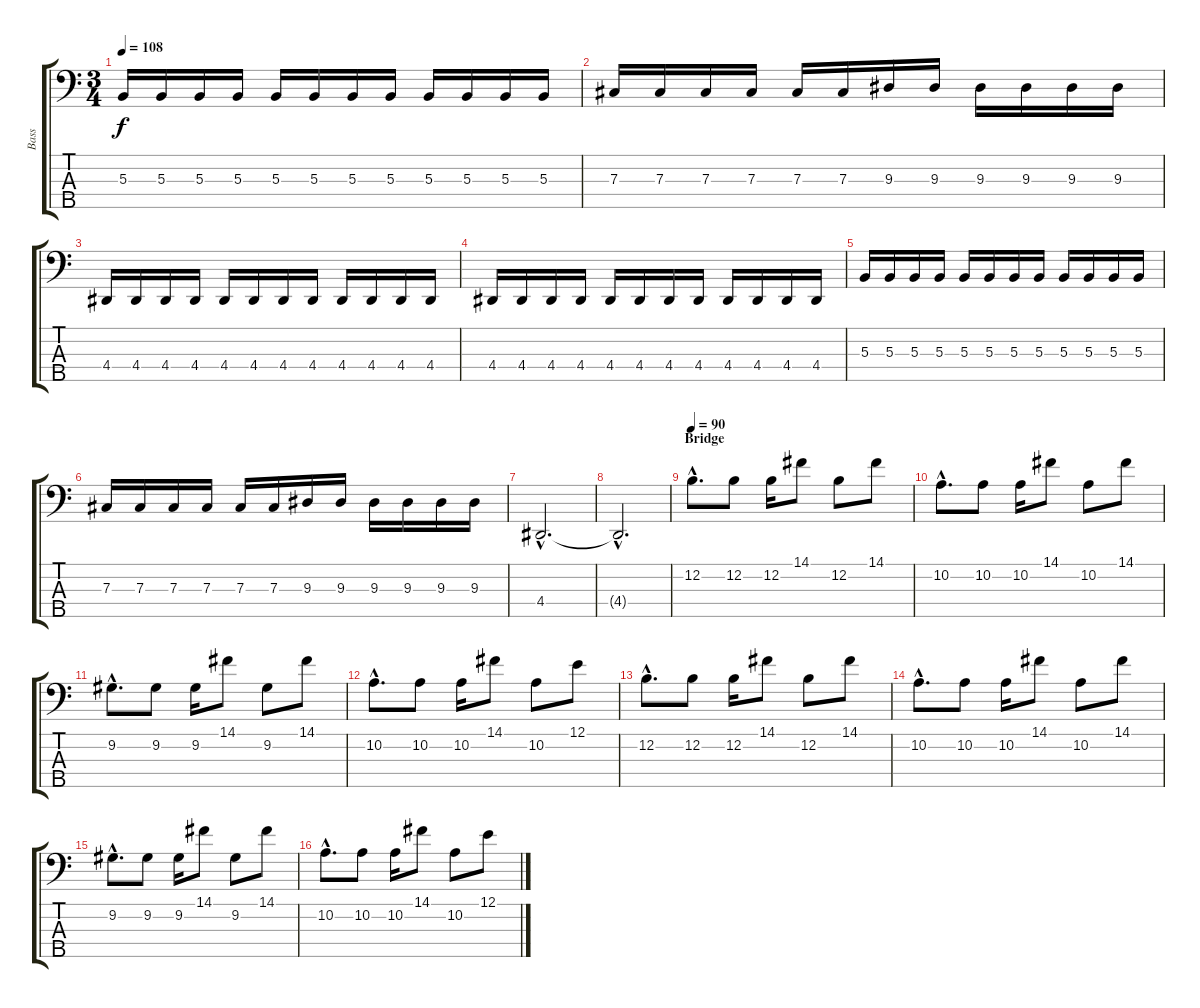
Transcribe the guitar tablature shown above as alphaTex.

\track ("Bass" "Bass") {instrument electricbassfinger}
\staff {score tabs}
\tuning (E2 B1 Gb1 B0 Bb0) {hide}
\ts (3 4)
\tempo 108
\clef f4
\ks c
5.3.16{dy f} 5.3.16 5.3.16 5.3.16 5.3.16 5.3.16 5.3.16 5.3.16 5.3.16 5.3.16 5.3.16 5.3.16 |
7.3.16 7.3.16 7.3.16 7.3.16 7.3.16 7.3.16 9.3.16 9.3.16 9.3.16 9.3.16 9.3.16 9.3.16 |
4.4.16 4.4.16 4.4.16 4.4.16 4.4.16 4.4.16 4.4.16 4.4.16 4.4.16 4.4.16 4.4.16 4.4.16 |
4.4.16 4.4.16 4.4.16 4.4.16 4.4.16 4.4.16 4.4.16 4.4.16 4.4.16 4.4.16 4.4.16 4.4.16 |
5.3.16 5.3.16 5.3.16 5.3.16 5.3.16 5.3.16 5.3.16 5.3.16 5.3.16 5.3.16 5.3.16 5.3.16 |
7.3.16 7.3.16 7.3.16 7.3.16 7.3.16 7.3.16 9.3.16 9.3.16 9.3.16 9.3.16 9.3.16 9.3.16 |
4.4{hac}.2{d} |
4.4{hac t}.2{d} |
\section ("" "Bridge")
\tempo 90
12.2{hac}.8{d} 12.2.8 12.2.16 14.1.8 12.2.8 14.1.8 |
10.2{hac}.8{d} 10.2.8 10.2.16 14.1.8 10.2.8 14.1.8 |
9.2{hac}.8{d} 9.2.8 9.2.16 14.1.8 9.2.8 14.1.8 |
10.2{hac}.8{d} 10.2.8 10.2.16 14.1.8 10.2.8 12.1.8 |
12.2{hac}.8{d} 12.2.8 12.2.16 14.1.8 12.2.8 14.1.8 |
10.2{hac}.8{d} 10.2.8 10.2.16 14.1.8 10.2.8 14.1.8 |
9.2{hac}.8{d} 9.2.8 9.2.16 14.1.8 9.2.8 14.1.8 |
10.2{hac}.8{d} 10.2.8 10.2.16 14.1.8 10.2.8 12.1.8
